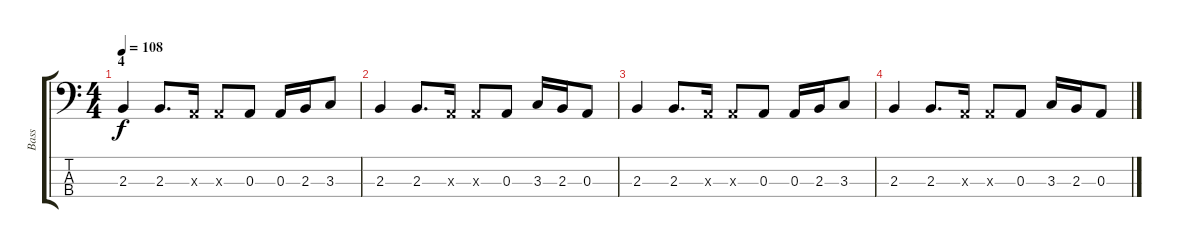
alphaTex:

\track ("Bass" "Bass") {instrument electricbassfinger}
\staff {score tabs}
\tuning (G2 D2 A1 E1) {hide}
\ts (4 4)
\section ("" "4")
\tempo 108
\clef f4
\ks c
2.3.4{dy f} 2.3.8{d} 0.3{x}.16 0.3{x}.8 0.3.8 0.3.16 2.3.16 3.3.8 |
2.3.4 2.3.8{d} 0.3{x}.16 0.3{x}.8 0.3.8 3.3.16 2.3.16 0.3.8 |
2.3.4 2.3.8{d} 0.3{x}.16 0.3{x}.8 0.3.8 0.3.16 2.3.16 3.3.8 |
2.3.4 2.3.8{d} 0.3{x}.16 0.3{x}.8 0.3.8 3.3.16 2.3.16 0.3.8
